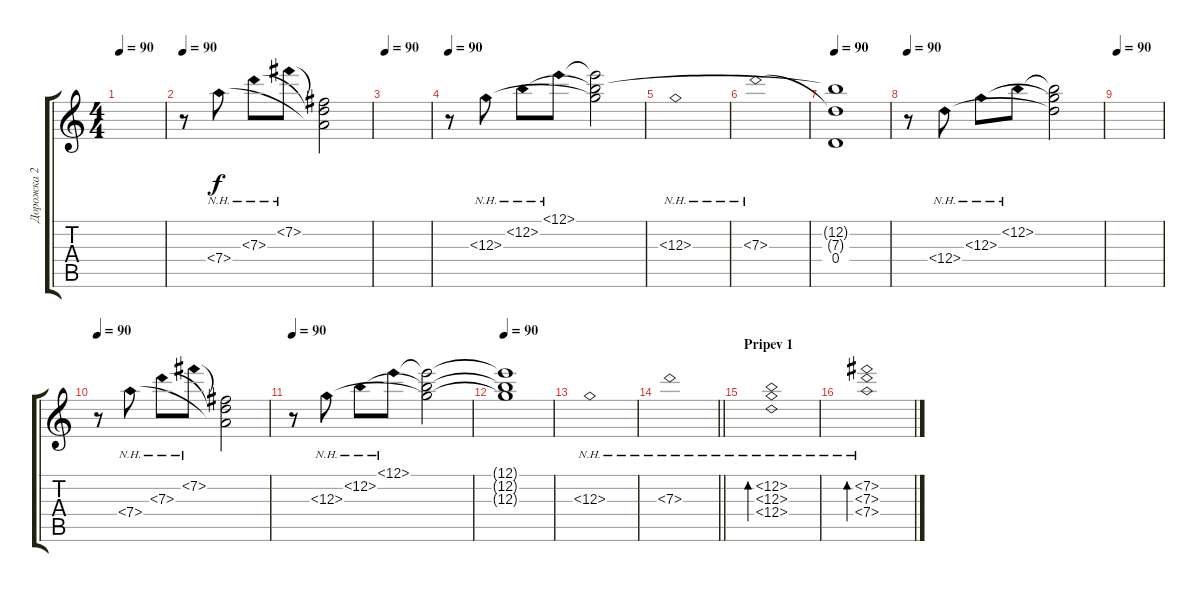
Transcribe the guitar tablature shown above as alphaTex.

\track ("Дорожка 2" "Дорожка 2") {instrument acousticguitarsteel}
\staff {score tabs}
\tuning (E4 B3 G3 D3 A2 E2) {hide}
\ts (4 4)
\tempo 90
\clef g2
\ks c
|
\tempo 90
r.8 7.4{nh}.8 7.3{nh}.8 7.2{nh}.8 (7.2{t} 7.3{t} 7.4{t}).2 |
\tempo 90
|
\tempo 90
r.8 12.3{nh}.8 12.2{nh}.8 12.1{nh}.8 (12.1{t} 12.2{t} 12.3{t}).2 |
12.3{nh}.1 |
7.3{nh}.1 |
\tempo 90
(12.2{t} 7.3{t} 0.4).1 |
\tempo 90
r.8 12.4{nh}.8 12.3{nh}.8 12.2{nh}.8 (12.2{t} 12.3{t} 12.4{t}).2 |
\tempo 90
|
\tempo 90
r.8 7.4{nh}.8 7.3{nh}.8 7.2{nh}.8 (7.2{t} 7.3{t} 7.4{t}).2 |
\tempo 90
r.8 12.3{nh}.8 12.2{nh}.8 12.1{nh}.8 (12.1{t} 12.2{t} 12.3{t}).2 |
\tempo 90
(12.1{t} 12.2{t} 12.3{t}).1 |
12.3{nh}.1 |
\barLineRight lightlight
7.3{nh}.1 |
\section ("" "Pripev 1")
(12.2{nh} 12.3{nh} 12.4{nh}).1{bd 60} |
(7.2{nh} 7.3{nh} 7.4{nh}).1{bd 60}
